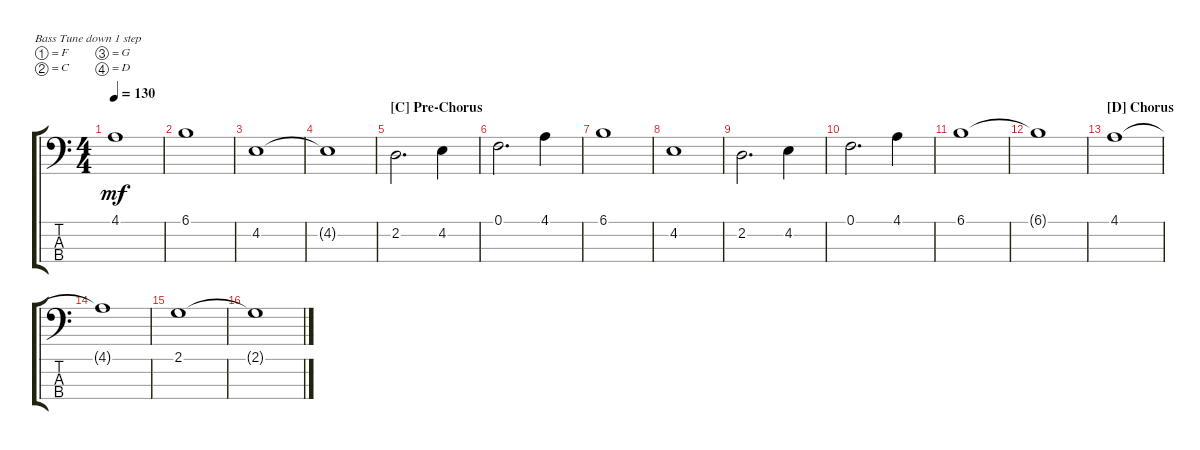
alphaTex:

\defaultSystemsLayout 4
\bracketExtendMode groupsimilarinstruments
\singleTrackTrackNamePolicy hidden
\multiTrackTrackNamePolicy hidden
\firstSystemTrackNameOrientation horizontal
\otherSystemsTrackNameOrientation horizontal
\track ("Contrabass" "Ctbass") {instrument contrabass}
\staff {score tabs}
\tuning (F2 C2 G1 D1)
\ts (4 4)
\tempo 130
\clef f4
\scale
1.03909
\ks c
4.1.1{dy mf} |
\scale
0.960908 6.1.1 |
\scale
1.03909 4.2.1 |
\scale
0.960908 4.2{t}.1 |
\section ("C" "Pre-Chorus")
\scale
1.03909 2.2.2{d} 4.2.4 |
\scale
0.960908 0.1.2{d} 4.1.4 |
\scale
1.03909 6.1.1 |
\scale
0.960908 4.2.1 |
\scale
1.03909 2.2.2{d} 4.2.4 |
\scale
0.960908 0.1.2{d} 4.1.4 |
\scale
1.03909 6.1.1 |
\scale
0.960908 6.1{t}.1 |
\section ("D" "Chorus")
\scale
1.03909 4.1.1 |
\scale
0.960908 4.1{t}.1 |
\scale
1.03909 2.1.1 |
\scale
0.960908 2.1{t}.1
